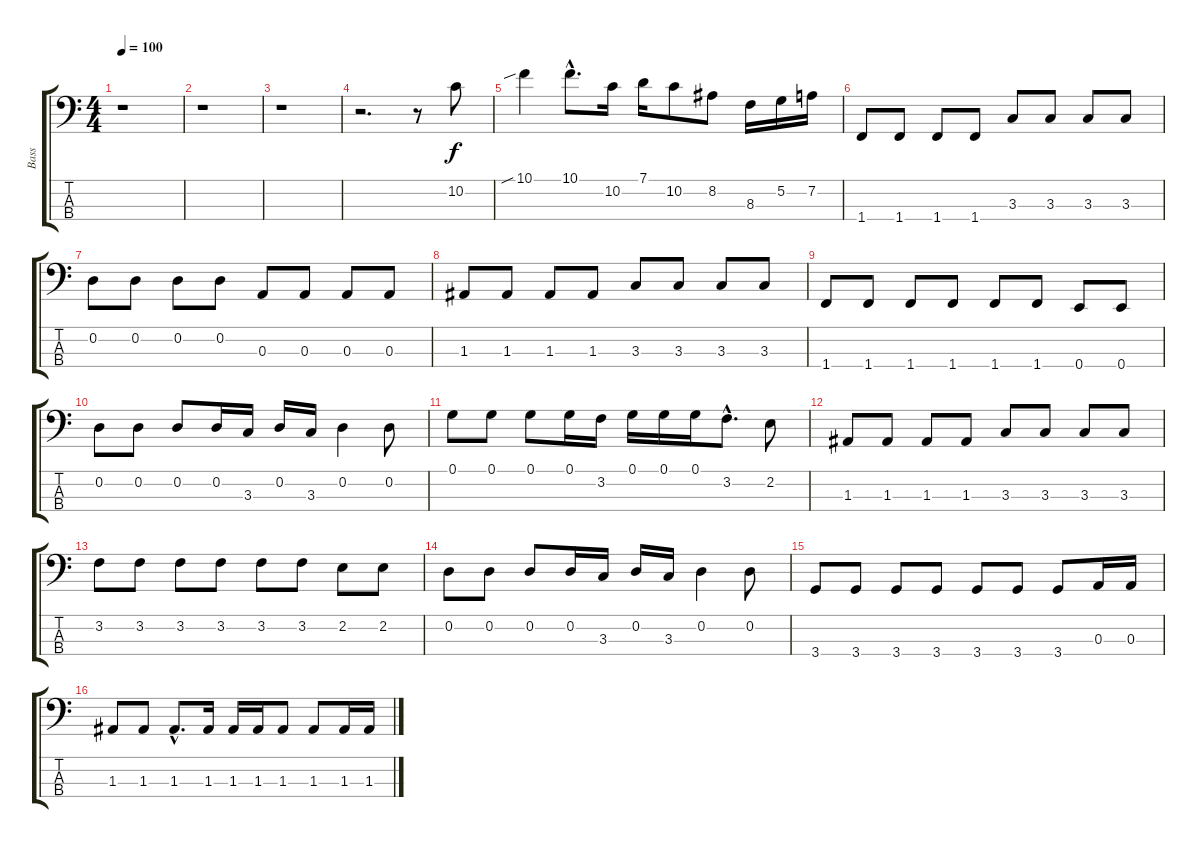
\track ("Bass" "Bass") {instrument electricbassfinger}
\staff {score tabs}
\tuning (G2 D2 A1 E1) {hide}
\ts (4 4)
\tempo 100
\clef f4
\ks c
r.1{dy f instrument electricbassfinger} |
r.1 |
r.1 |
r.2{d volume 14} r.8 10.2.8 |
10.1{sib}.4 10.1{hac}.8{d} 10.2.16 7.1.16 10.2.8 8.2.8 8.3.16 5.2.16 7.2.16 |
1.4.8{volume 12 instrument electricbassfinger} 1.4.8 1.4.8 1.4.8 3.3.8 3.3.8 3.3.8 3.3.8 |
0.2.8 0.2.8 0.2.8 0.2.8 0.3.8 0.3.8 0.3.8 0.3.8 |
1.3.8 1.3.8 1.3.8 1.3.8 3.3.8 3.3.8 3.3.8 3.3.8 |
1.4.8 1.4.8 1.4.8 1.4.8 1.4.8 1.4.8 0.4.8 0.4.8 |
0.2.8 0.2.8 0.2.8 0.2.16 3.3.16 0.2.16 3.3.16 0.2.4 0.2.8 |
0.1.8 0.1.8 0.1.8 0.1.16 3.2.16 0.1.16 0.1.16 0.1.16 3.2{hac}.8{d} 2.2.8 |
1.3.8 1.3.8 1.3.8 1.3.8 3.3.8 3.3.8 3.3.8 3.3.8 |
3.2.8 3.2.8 3.2.8 3.2.8 3.2.8 3.2.8 2.2.8 2.2.8 |
0.2.8 0.2.8 0.2.8 0.2.16 3.3.16 0.2.16 3.3.16 0.2.4 0.2.8 |
3.4.8 3.4.8 3.4.8 3.4.8 3.4.8 3.4.8 3.4.8 0.3.16 0.3.16 |
1.3.8 1.3.8 1.3{hac}.8{d} 1.3.16 1.3.16 1.3.16 1.3.8 1.3.8 1.3.16 1.3.16
